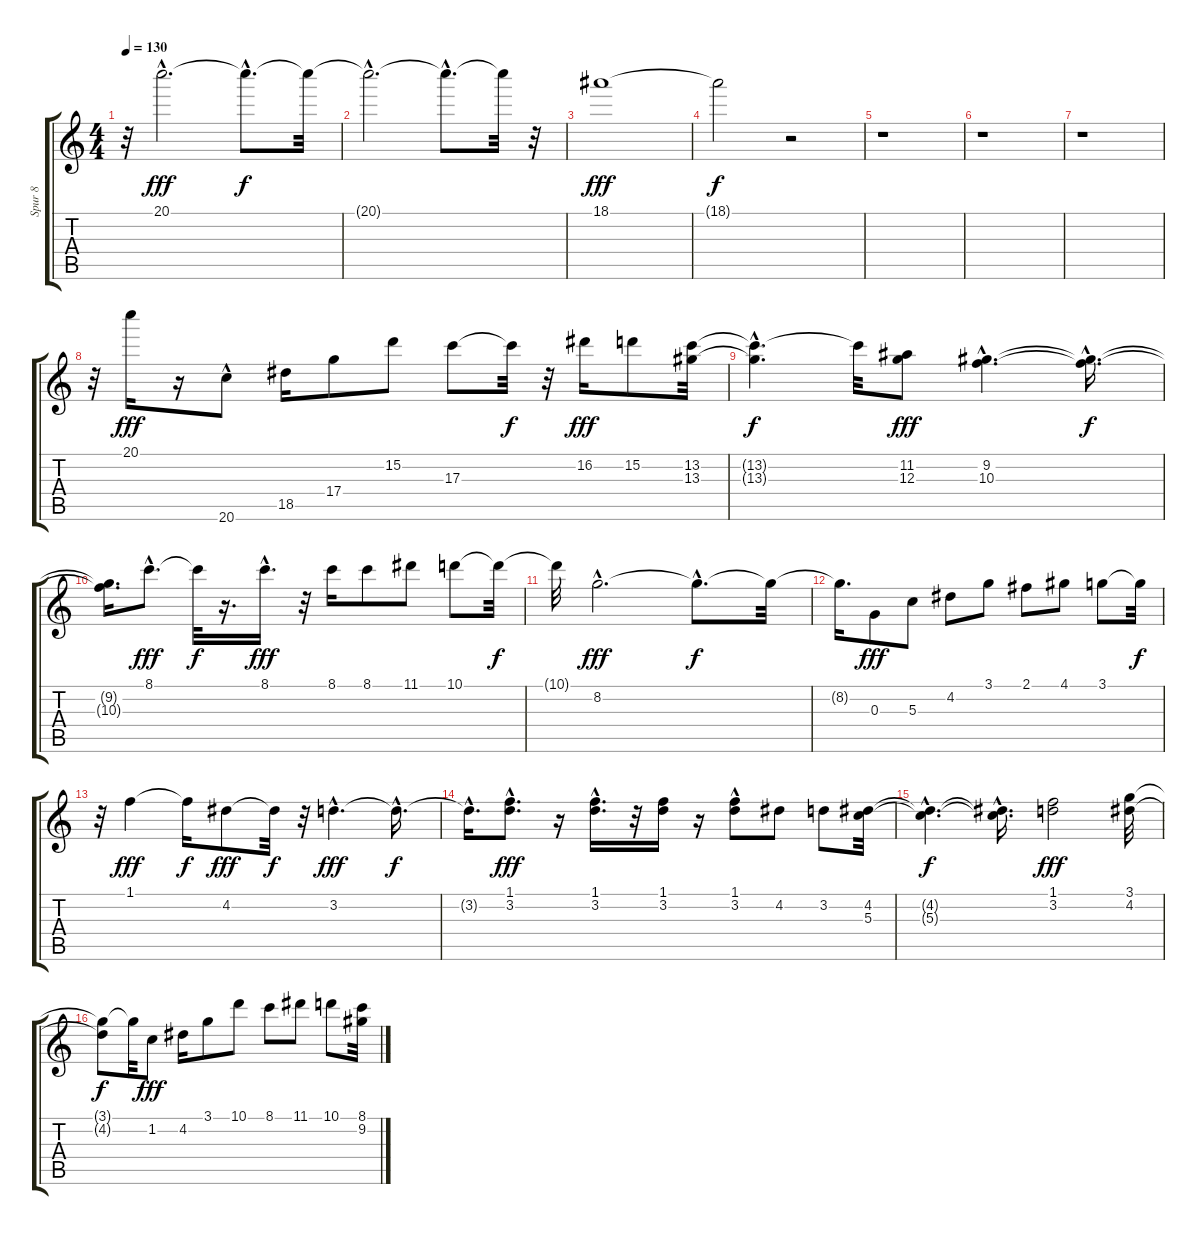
\track ("Spur 8" "Spur 8") {instrument banjo}
\staff {score tabs}
\tuning (E4 B3 G3 D3 A2 E2) {hide}
\displaytranspose 12
\ts (4 4)
\tempo 130
\clef g2
\ks c
r.32{dy fff} 20.1{hac}.2{d balance 16 instrument whistle} 20.1{hac t}.8{d dy f} 20.1{t}.32 |
20.1{hac t}.2{d} 20.1{hac t}.8{d} 20.1{t}.32 r.32 |
18.1.1{dy fff balance 0} |
18.1{t}.2{dy f} r.2 |
r.1 |
r.1 |
r.1 |
r.32 20.1.16{dy fff balance 16} r.16 20.6{hac}.8{balance 8 instrument stringensemble2} 18.5.16 17.4.8 15.2.8 17.3.8 17.3{t}.32{dy f} r.32 16.2.16{dy fff} 15.2.8 (13.2 13.3).32 |
(13.2{hac t} 13.3{hac t}).4{d dy f} 13.2{t}.32 (11.2 12.3).8{dy fff} (9.2{hac} 10.3{hac}).4{d} (9.2{hac t} 10.3{hac t}).16{d dy f} |
(9.2{t} 10.3{t}).16{d} 8.1{hac}.8{d dy fff} 8.1{t}.32{dy f} r.16{d} 8.1{hac}.16{d dy fff} r.32 8.1.16 8.1.8 11.1.8 10.1.8 10.1{t}.32{dy f} |
10.1{t}.32 8.2{hac}.2{d dy fff} 8.2{hac t}.8{d dy f} 8.2{t}.32 |
8.2{t}.16{d} 0.3.8{dy fff} 5.3.8 4.2.8 3.1.8 2.1.8 4.1.8 3.1.8 3.1{t}.32{dy f} |
r.32 1.1.4{dy fff} 1.1{t}.16{dy f} 4.2.8{dy fff} 4.2{t}.32{dy f} r.32 3.2{hac}.4{d dy fff} 3.2{hac t}.16{d dy f} |
3.2{hac t}.16{d} (1.1{hac} 3.2{hac}).8{d dy fff} r.16 (1.1{hac} 3.2{hac}).16{d} r.32 (1.1 3.2).16 r.16 (1.1{hac} 3.2).8 4.2.8 3.2.8 (4.2 5.3).32 |
(4.2{hac t} 5.3{hac t}).4{d dy f} (4.2{hac t} 5.3{hac t}).16{d} (1.1 3.2).2{dy fff} (3.1 4.2).32 |
(3.1{t} 4.2{t}).8{dy f} 3.1{t}.32 1.2.8{dy fff} 4.2.16 3.1.8 10.1.8 8.1.8 11.1.8 10.1.8 (8.1 9.2).32
